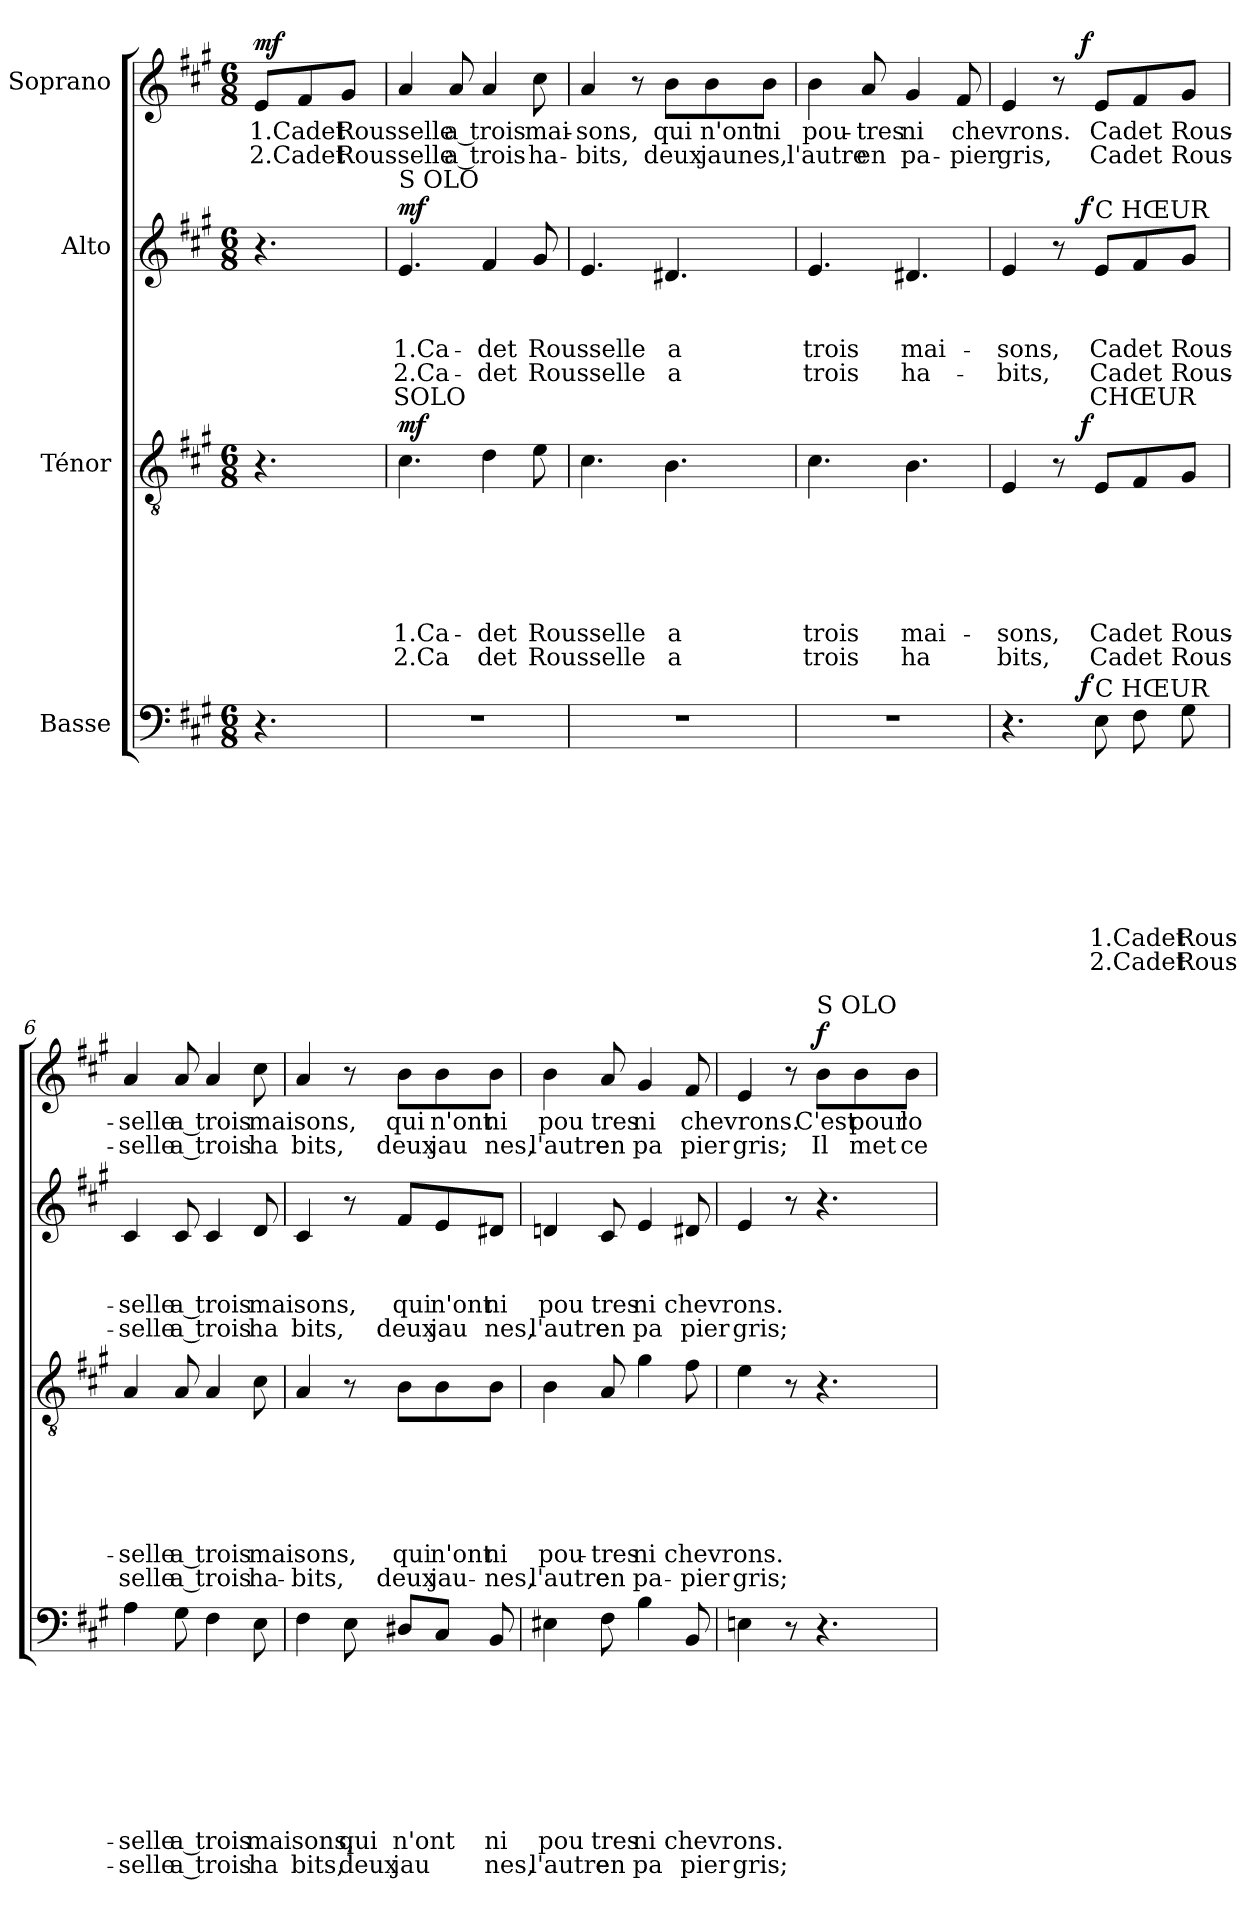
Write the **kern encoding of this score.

**kern	**text	**text	**text	**text	**text	**text	**text	**text	**text	**dynam	**kern	**text	**text	**text	**text	**text	**text	**text	**dynam	**kern	**text	**text	**text	**text	**text	**dynam	**kern	**text	**text	**dynam
*part4	*part4	*part4	*part4	*part4	*part4	*part4	*part4	*part4	*part4	*part4	*part3	*part3	*part3	*part3	*part3	*part3	*part3	*part3	*part3	*part2	*part2	*part2	*part2	*part2	*part2	*part2	*part1	*part1	*part1	*part1
*staff4	*staff4	*staff4	*staff4	*staff4	*staff4	*staff4	*staff4	*staff4	*staff4	*staff4	*staff3	*staff3	*staff3	*staff3	*staff3	*staff3	*staff3	*staff3	*staff3	*staff2	*staff2	*staff2	*staff2	*staff2	*staff2	*staff2	*staff1	*staff1	*staff1	*staff1
*I"Basse	*	*	*	*	*	*	*	*	*	*	*I"Ténor	*	*	*	*	*	*	*	*	*I"Alto	*	*	*	*	*	*	*I"Soprano	*	*	*
*clefF4	*	*	*	*	*	*	*	*	*	*	*clefGv2	*	*	*	*	*	*	*	*	*clefG2	*	*	*	*	*	*	*clefG2	*	*	*
*k[f#c#g#]	*	*	*	*	*	*	*	*	*	*	*k[f#c#g#]	*	*	*	*	*	*	*	*	*k[f#c#g#]	*	*	*	*	*	*	*k[f#c#g#]	*	*	*
*A:	*	*	*	*	*	*	*	*	*	*	*A:	*	*	*	*	*	*	*	*	*A:	*	*	*	*	*	*	*A:	*	*	*
*M6/8	*	*	*	*	*	*	*	*	*	*	*M6/8	*	*	*	*	*	*	*	*	*M6/8	*	*	*	*	*	*	*M6/8	*	*	*
=1	=1	=1	=1	=1	=1	=1	=1	=1	=1	=1	=1	=1	=1	=1	=1	=1	=1	=1	=1	=1	=1	=1	=1	=1	=1	=1	=1	=1	=1	=1
!	!	!	!	!	!	!	!	!	!	!	!	!	!	!	!	!	!	!	!	!	!	!	!	!	!	!	!	!LO:LY:b:rj	!LO:LY:b:rj	!LO:DY:a
4.r	.	.	.	.	.	.	.	.	.	.	4.r	.	.	.	.	.	.	.	.	4.r	.	.	.	.	.	.	8e/L	1.Cadet	2.Cadet	mf
.	.	.	.	.	.	.	.	.	.	.	.	.	.	.	.	.	.	.	.	.	.	.	.	.	.	.	8f#/	.	.	.
!	!	!	!	!	!	!	!	!	!	!	!	!	!	!	!	!	!	!	!	!	!	!	!	!	!	!	!	!LO:LY:b	!LO:LY:b	!
.	.	.	.	.	.	.	.	.	.	.	.	.	.	.	.	.	.	.	.	.	.	.	.	.	.	.	8g#/J	Rousselle	Rousselle	.
=2	=2	=2	=2	=2	=2	=2	=2	=2	=2	=2	=2	=2	=2	=2	=2	=2	=2	=2	=2	=2	=2	=2	=2	=2	=2	=2	=2	=2	=2	=2
!	!	!	!	!	!	!	!	!	!	!	!	!	!	!	!	!	!	!	!	!LO:TX:a:t=S OLO	!	!	!	!	!	!	!	!	!	!
!LO:N:vis=1	!	!	!	!	!	!	!	!	!	!	!	!	!	!	!	!	!LO:LY:b:rj	!LO:LY:b:rj	!LO:DY:a	!	!	!	!LO:LY:b:rj	!LO:LY:b:rj	!LO:LY:b:rj	!LO:DY:a	!	!	!	!
2.r	.	.	.	.	.	.	.	.	.	.	4.c#\	.	.	.	.	.	1.Ca-	2.Ca	mf	4.e/	.	.	1.Ca-	2.Ca-	SOLO	mf	4a/	.	.	.
!	!	!	!	!	!	!	!	!	!	!	!	!	!	!	!	!	!	!	!	!	!	!	!	!	!	!	!	!LO:LY:b	!LO:LY:b	!
.	.	.	.	.	.	.	.	.	.	.	.	.	.	.	.	.	.	.	.	.	.	.	.	.	.	.	8a/	a trois	a trois	.
!	!	!	!	!	!	!	!	!	!	!	!	!	!	!	!	!	!LO:LY:b	!LO:LY:b	!	!	!	!	!LO:LY:b	!LO:LY:b	!	!	!	!	!	!
.	.	.	.	.	.	.	.	.	.	.	4d\	.	.	.	.	.	-det	det	.	4f#/	.	.	-det	-det	.	.	4a/	.	.	.
!	!	!	!	!	!	!	!	!	!	!	!	!	!	!	!	!	!LO:LY:b	!LO:LY:b	!	!	!	!	!LO:LY:b	!LO:LY:b	!	!	!	!LO:LY:b	!LO:LY:b	!
.	.	.	.	.	.	.	.	.	.	.	8e\	.	.	.	.	.	Rousselle	Rousselle	.	8g#/	.	.	Rousselle	Rousselle	.	.	8cc#\	mai-	ha-	.
=3	=3	=3	=3	=3	=3	=3	=3	=3	=3	=3	=3	=3	=3	=3	=3	=3	=3	=3	=3	=3	=3	=3	=3	=3	=3	=3	=3	=3	=3	=3
!LO:N:vis=1	!	!	!	!	!	!	!	!	!	!	!	!	!	!	!	!	!	!	!	!	!	!	!	!	!	!	!	!LO:LY:b	!LO:LY:b	!
2.r	.	.	.	.	.	.	.	.	.	.	4.c#\	.	.	.	.	.	.	.	.	4.e/	.	.	.	.	.	.	4a/	-sons,	-bits,	.
.	.	.	.	.	.	.	.	.	.	.	.	.	.	.	.	.	.	.	.	.	.	.	.	.	.	.	8r	.	.	.
!	!	!	!	!	!	!	!	!	!	!	!	!	!	!	!	!	!LO:LY:b	!LO:LY:b	!	!	!	!	!LO:LY:b	!LO:LY:b	!	!	!	!LO:LY:b	!LO:LY:b	!
.	.	.	.	.	.	.	.	.	.	.	4.B\	.	.	.	.	.	a	a	.	4.d#X/	.	.	a	a	.	.	8b\L	qui	deux	.
!	!	!	!	!	!	!	!	!	!	!	!	!	!	!	!	!	!	!	!	!	!	!	!	!	!	!	!	!LO:LY:b	!LO:LY:b	!
.	.	.	.	.	.	.	.	.	.	.	.	.	.	.	.	.	.	.	.	.	.	.	.	.	.	.	8b\	n'ont	jaunes,	.
!	!	!	!	!	!	!	!	!	!	!	!	!	!	!	!	!	!	!	!	!	!	!	!	!	!	!	!	!LO:LY:b	!	!
.	.	.	.	.	.	.	.	.	.	.	.	.	.	.	.	.	.	.	.	.	.	.	.	.	.	.	8b\J	ni	.	.
=4	=4	=4	=4	=4	=4	=4	=4	=4	=4	=4	=4	=4	=4	=4	=4	=4	=4	=4	=4	=4	=4	=4	=4	=4	=4	=4	=4	=4	=4	=4
!LO:N:vis=1	!	!	!	!	!	!	!	!	!	!	!	!	!	!	!	!	!LO:LY:b	!LO:LY:b	!	!	!	!	!LO:LY:b	!LO:LY:b	!	!	!	!LO:LY:b	!LO:LY:b	!
2.r	.	.	.	.	.	.	.	.	.	.	4.c#\	.	.	.	.	.	trois	trois	.	4.e/	.	.	trois	trois	.	.	4b\	pou-	l'autre	.
!	!	!	!	!	!	!	!	!	!	!	!	!	!	!	!	!	!	!	!	!	!	!	!	!	!	!	!	!LO:LY:b	!LO:LY:b	!
.	.	.	.	.	.	.	.	.	.	.	.	.	.	.	.	.	.	.	.	.	.	.	.	.	.	.	8a/	-tres	en	.
!	!	!	!	!	!	!	!	!	!	!	!	!	!	!	!	!	!LO:LY:b	!LO:LY:b	!	!	!	!	!LO:LY:b	!LO:LY:b	!	!	!	!LO:LY:b	!LO:LY:b	!
.	.	.	.	.	.	.	.	.	.	.	4.B\	.	.	.	.	.	mai-	ha	.	4.d#X/	.	.	mai-	ha-	.	.	4g#/	ni	pa-	.
!	!	!	!	!	!	!	!	!	!	!	!	!	!	!	!	!	!	!	!	!	!	!	!	!	!	!	!	!LO:LY:b	!LO:LY:b	!
.	.	.	.	.	.	.	.	.	.	.	.	.	.	.	.	.	.	.	.	.	.	.	.	.	.	.	8f#/	chevrons.	-pier	.
=5	=5	=5	=5	=5	=5	=5	=5	=5	=5	=5	=5	=5	=5	=5	=5	=5	=5	=5	=5	=5	=5	=5	=5	=5	=5	=5	=5	=5	=5	=5
!	!	!	!	!	!	!	!	!	!	!	!	!	!	!	!	!	!LO:LY:b	!LO:LY:b	!	!	!	!	!LO:LY:b	!LO:LY:b	!	!	!	!	!LO:LY:b	!
*^	*	*	*	*	*	*	*	*	*	*	*^	*	*	*	*	*	*	*	*	*^	*	*	*	*	*	*	*^	*	*	*
4.r	4ryy	.	.	.	.	.	.	.	.	.	.	4E/	4ryy	.	.	.	.	.	-sons,	bits,	.	4e/	4ryy	.	.	-sons,	-bits,	.	.	4e/	4ryy	.	gris,	.
.	16.ryy	.	.	.	.	.	.	.	.	.	.	8r	16.ryy	.	.	.	.	.	.	.	.	8r	16.ryy	.	.	.	.	.	.	8r	16.ryy	.	.	.
!	!	!	!	!	!	!	!	!	!	!	!LO:DY:a	!	!	!	!	!	!	!	!	!	!LO:DY:a	!	!	!	!	!	!	!	!LO:DY:a	!	!	!	!	!LO:DY:a
.	4ryy	.	.	.	.	.	.	.	.	.	f	.	4ryy	.	.	.	.	.	.	.	f	.	4ryy	.	.	.	.	.	f	.	4ryy	.	.	f
!	!	!	!	!	!	!	!	!	!	!	!	!	!	!	!	!	!	!	!	!	!	!LO:TX:a:t=C HŒUR	!	!	!	!	!	!	!	!	!	!	!	!
!LO:TX:a:t=C HŒUR	!	!	!	!	!	!	!	!	!	!	!	!	!	!	!	!	!	!	!	!	!	!	!	!	!	!	!	!	!	!	!	!	!	!
!	!	!	!	!	!	!	!	!	!LO:LY:b:rj	!LO:LY:b:rj	!	!	!	!	!	!	!	!	!LO:LY:b	!LO:LY:b	!	!	!	!	!	!LO:LY:b	!LO:LY:b	!LO:LY:b	!	!	!	!LO:LY:b	!LO:LY:b	!
8E\	.	.	.	.	.	.	.	.	1.Cadet	2.Cadet	.	8E/L	.	.	.	.	.	.	Cadet	Cadet	.	8e/L	.	.	.	Cadet	Cadet	CHŒUR	.	8e/L	.	Cadet	Cadet	.
8F#\	.	.	.	.	.	.	.	.	.	.	.	8F#/	.	.	.	.	.	.	.	.	.	8f#/	.	.	.	.	.	.	.	8f#/	.	.	.	.
.	8ryy	.	.	.	.	.	.	.	.	.	.	.	8ryy	.	.	.	.	.	.	.	.	.	8ryy	.	.	.	.	.	.	.	8ryy	.	.	.
!	!	!	!	!	!	!	!	!	!LO:LY:b	!LO:LY:b	!	!	!	!	!	!	!	!	!LO:LY:b	!LO:LY:b	!	!	!	!	!	!LO:LY:b	!LO:LY:b	!	!	!	!	!LO:LY:b	!LO:LY:b	!
8G#\	.	.	.	.	.	.	.	.	Rous-	Rous-	.	8G#/J	.	.	.	.	.	.	Rous-	Rous	.	8g#/J	.	.	.	Rous-	Rous-	.	.	8g#/J	.	Rous-	Rous-	.
.	32ryy	.	.	.	.	.	.	.	.	.	.	.	32ryy	.	.	.	.	.	.	.	.	.	32ryy	.	.	.	.	.	.	.	32ryy	.	.	.
!!LO:LB:g=z
=6	=6	=6	=6	=6	=6	=6	=6	=6	=6	=6	=6	=6	=6	=6	=6	=6	=6	=6	=6	=6	=6	=6	=6	=6	=6	=6	=6	=6	=6	=6	=6	=6	=6	=6
!	!	!	!	!	!	!	!	!	!LO:LY:b	!LO:LY:b	!	!	!	!	!	!	!	!	!LO:LY:b	!LO:LY:b	!	!	!	!	!	!LO:LY:b	!LO:LY:b	!	!	!	!	!LO:LY:b	!LO:LY:b	!
*v	*v	*	*	*	*	*	*	*	*	*	*	*	*	*	*	*	*	*	*	*	*	*v	*v	*	*	*	*	*	*	*v	*v	*	*	*
*	*	*	*	*	*	*	*	*	*	*	*v	*v	*	*	*	*	*	*	*	*	*	*	*	*	*	*	*	*	*	*	*
4A\	.	.	.	.	.	.	.	-selle	-selle	.	4A/	.	.	.	.	.	-selle	selle	.	4c#/	.	.	-selle	-selle	.	.	4a/	-selle	-selle	.
!	!	!	!	!	!	!	!	!LO:LY:b	!LO:LY:b	!	!	!	!	!	!	!	!LO:LY:b	!LO:LY:b	!	!	!	!	!LO:LY:b	!LO:LY:b	!	!	!	!LO:LY:b	!LO:LY:b	!
8G#\	.	.	.	.	.	.	.	a trois	a trois	.	8A/	.	.	.	.	.	a trois	a trois	.	8c#/	.	.	a trois	a trois	.	.	8a/	a trois	a trois	.
4F#\	.	.	.	.	.	.	.	.	.	.	4A/	.	.	.	.	.	.	.	.	4c#/	.	.	.	.	.	.	4a/	.	.	.
!	!	!	!	!	!	!	!	!LO:LY:b	!LO:LY:b	!	!	!	!	!	!	!	!LO:LY:b	!LO:LY:b	!	!	!	!	!LO:LY:b	!LO:LY:b	!	!	!	!LO:LY:b	!LO:LY:b	!
8E\	.	.	.	.	.	.	.	maisons,	ha	.	8c#\	.	.	.	.	.	maisons,	ha-	.	8d/	.	.	maisons,	ha	.	.	8cc#\	maisons,	ha	.
=7	=7	=7	=7	=7	=7	=7	=7	=7	=7	=7	=7	=7	=7	=7	=7	=7	=7	=7	=7	=7	=7	=7	=7	=7	=7	=7	=7	=7	=7	=7
!	!	!	!	!	!	!	!	!	!LO:LY:b	!	!	!	!	!	!	!	!	!LO:LY:b	!	!	!	!	!	!LO:LY:b	!	!	!	!	!LO:LY:b	!
4F#\	.	.	.	.	.	.	.	.	bits,	.	4A/	.	.	.	.	.	.	-bits,	.	4c#/	.	.	.	bits,	.	.	4a/	.	bits,	.
!	!	!	!	!	!	!	!	!LO:LY:b	!LO:LY:b	!	!	!	!	!	!	!	!	!	!	!	!	!	!	!	!	!	!	!	!	!
8E\	.	.	.	.	.	.	.	qui	deux	.	8r	.	.	.	.	.	.	.	.	8r	.	.	.	.	.	.	8r	.	.	.
!	!	!	!	!	!	!	!	!LO:LY:b	!LO:LY:b	!	!	!	!	!	!	!	!LO:LY:b	!LO:LY:b	!	!	!	!	!LO:LY:b	!LO:LY:b	!	!	!	!LO:LY:b	!LO:LY:b	!
8D#X/L	.	.	.	.	.	.	.	n'ont	jau	.	8B\L	.	.	.	.	.	qui	deux	.	8f#/L	.	.	qui	deux	.	.	8b\L	qui	deux	.
!	!	!	!	!	!	!	!	!	!	!	!	!	!	!	!	!	!LO:LY:b	!LO:LY:b	!	!	!	!	!LO:LY:b	!LO:LY:b	!	!	!	!LO:LY:b	!LO:LY:b	!
8C#/J	.	.	.	.	.	.	.	.	.	.	8B\	.	.	.	.	.	n'ont	jau-	.	8e/	.	.	n'ont	jau	.	.	8b\	n'ont	jau	.
!	!	!	!	!	!	!	!	!LO:LY:b	!LO:LY:b	!	!	!	!	!	!	!	!LO:LY:b	!LO:LY:b	!	!	!	!	!LO:LY:b	!LO:LY:b	!	!	!	!LO:LY:b	!LO:LY:b	!
8BB/	.	.	.	.	.	.	.	ni	nes,	.	8B\J	.	.	.	.	.	ni	-nes,	.	8d#X/J	.	.	ni	nes,	.	.	8b\J	ni	nes,	.
=8	=8	=8	=8	=8	=8	=8	=8	=8	=8	=8	=8	=8	=8	=8	=8	=8	=8	=8	=8	=8	=8	=8	=8	=8	=8	=8	=8	=8	=8	=8
!	!	!	!	!	!	!	!	!LO:LY:b	!LO:LY:b	!	!	!	!	!	!	!	!LO:LY:b	!LO:LY:b	!	!	!	!	!LO:LY:b	!LO:LY:b	!	!	!	!LO:LY:b	!LO:LY:b	!
4E#X\	.	.	.	.	.	.	.	pou	l'autre	.	4B\	.	.	.	.	.	pou-	l'autre	.	4dn/	.	.	pou	l'autre	.	.	4b\	pou	l'autre	.
!	!	!	!	!	!	!	!	!LO:LY:b	!LO:LY:b	!	!	!	!	!	!	!	!LO:LY:b	!LO:LY:b	!	!	!	!	!LO:LY:b	!LO:LY:b	!	!	!	!LO:LY:b	!LO:LY:b	!
8F#\	.	.	.	.	.	.	.	tres	en	.	8A/	.	.	.	.	.	-tres	en	.	8c#/	.	.	tres	en	.	.	8a/	tres	en	.
!	!	!	!	!	!	!	!	!LO:LY:b	!LO:LY:b	!	!	!	!	!	!	!	!LO:LY:b	!LO:LY:b	!	!	!	!	!LO:LY:b	!LO:LY:b	!	!	!	!LO:LY:b	!LO:LY:b	!
4B\	.	.	.	.	.	.	.	ni	pa	.	4g#\	.	.	.	.	.	ni	pa-	.	4e/	.	.	ni	pa	.	.	4g#/	ni	pa	.
!	!	!	!	!	!	!	!	!LO:LY:b	!LO:LY:b	!	!	!	!	!	!	!	!LO:LY:b	!LO:LY:b	!	!	!	!	!LO:LY:b	!LO:LY:b	!	!	!	!LO:LY:b	!LO:LY:b	!
8BB/	.	.	.	.	.	.	.	chevrons.	pier	.	8f#\	.	.	.	.	.	chevrons.	-pier	.	8d#X/	.	.	chevrons.	pier	.	.	8f#/	chevrons.	pier	.
=9	=9	=9	=9	=9	=9	=9	=9	=9	=9	=9	=9	=9	=9	=9	=9	=9	=9	=9	=9	=9	=9	=9	=9	=9	=9	=9	=9	=9	=9	=9
!	!	!	!	!	!	!	!	!	!LO:LY:b	!	!	!	!	!	!	!	!	!LO:LY:b	!	!	!	!	!	!LO:LY:b	!	!	!	!	!LO:LY:b	!
4En\	.	.	.	.	.	.	.	.	gris;	.	4e\	.	.	.	.	.	.	gris;	.	4e/	.	.	.	gris;	.	.	4e/	.	gris;	.
8r	.	.	.	.	.	.	.	.	.	.	8r	.	.	.	.	.	.	.	.	8r	.	.	.	.	.	.	8r	.	.	.
!	!	!	!	!	!	!	!	!	!	!	!	!	!	!	!	!	!	!	!	!	!	!	!	!	!	!	!LO:TX:a:t=S OLO	!	!	!
!	!	!	!	!	!	!	!	!	!	!	!	!	!	!	!	!	!	!	!	!	!	!	!	!	!	!	!	!LO:LY:b	!LO:LY:b	!LO:DY:a
4.r	.	.	.	.	.	.	.	.	.	.	4.r	.	.	.	.	.	.	.	.	4.r	.	.	.	.	.	.	8b\L	C'est	Il	f
!	!	!	!	!	!	!	!	!	!	!	!	!	!	!	!	!	!	!	!	!	!	!	!	!	!	!	!	!LO:LY:b	!LO:LY:b	!
.	.	.	.	.	.	.	.	.	.	.	.	.	.	.	.	.	.	.	.	.	.	.	.	.	.	.	8b\	pour	met	.
!	!	!	!	!	!	!	!	!	!	!	!	!	!	!	!	!	!	!	!	!	!	!	!	!	!	!	!	!LO:LY:b	!LO:LY:b	!
.	.	.	.	.	.	.	.	.	.	.	.	.	.	.	.	.	.	.	.	.	.	.	.	.	.	.	8b\J	lo	ce	.
=	=	=	=	=	=	=	=	=	=	=	=	=	=	=	=	=	=	=	=	=	=	=	=	=	=	=	=	=	=	=
*-	*-	*-	*-	*-	*-	*-	*-	*-	*-	*-	*-	*-	*-	*-	*-	*-	*-	*-	*-	*-	*-	*-	*-	*-	*-	*-	*-	*-	*-	*-
